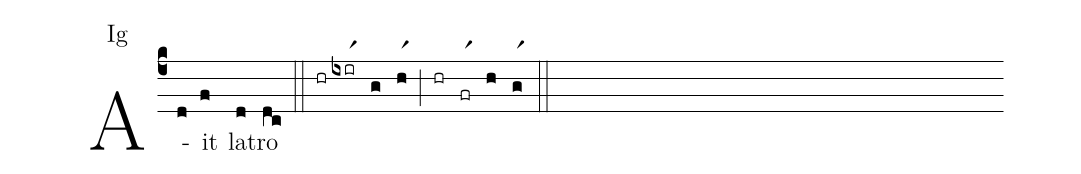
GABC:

annotation: Ig;
%%
(c4) A(d)it(f) la(d)tro(dc) (::) (hr)(ixirr1)(g)(hr1)(;)(hr)(frr1)(h)(gr1)(::)
